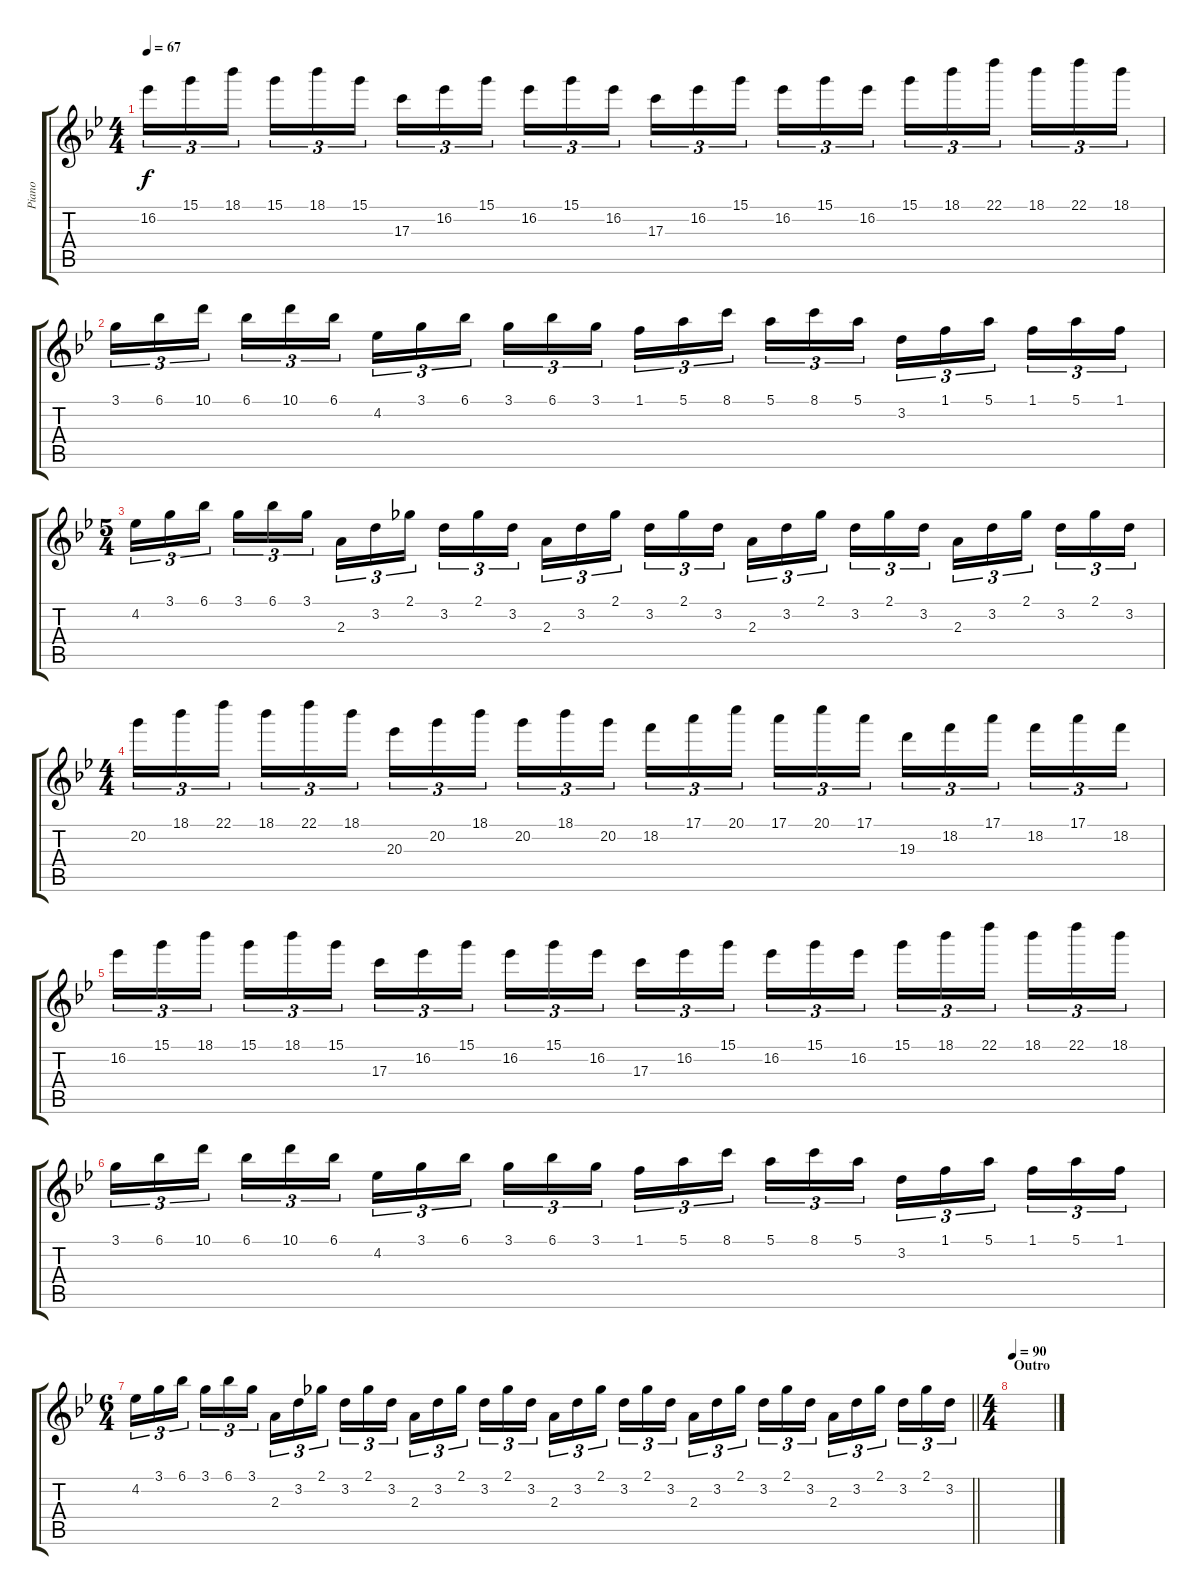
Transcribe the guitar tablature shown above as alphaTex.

\track ("Piano" "Piano") {instrument acousticgrandpiano}
\staff {score tabs}
\tuning (E5 B4 G4 D4 A3 E3) {hide}
\ts (4 4)
\tempo 67
\clef g2
\ks bb
16.2.16{tu (3 2) dy f} 15.1.16{tu (3 2)} 18.1.16{tu (3 2)} 15.1.16{tu (3 2)} 18.1.16{tu (3 2)} 15.1.16{tu (3 2)} 17.3.16{tu (3 2)} 16.2.16{tu (3 2)} 15.1.16{tu (3 2)} 16.2.16{tu (3 2)} 15.1.16{tu (3 2)} 16.2.16{tu (3 2)} 17.3.16{tu (3 2)} 16.2.16{tu (3 2)} 15.1.16{tu (3 2)} 16.2.16{tu (3 2)} 15.1.16{tu (3 2)} 16.2.16{tu (3 2)} 15.1.16{tu (3 2)} 18.1.16{tu (3 2)} 22.1.16{tu (3 2)} 18.1.16{tu (3 2)} 22.1.16{tu (3 2)} 18.1.16{tu (3 2)} |
3.1.16{tu (3 2)} 6.1.16{tu (3 2)} 10.1.16{tu (3 2)} 6.1.16{tu (3 2)} 10.1.16{tu (3 2)} 6.1.16{tu (3 2)} 4.2.16{tu (3 2)} 3.1.16{tu (3 2)} 6.1.16{tu (3 2)} 3.1.16{tu (3 2)} 6.1.16{tu (3 2)} 3.1.16{tu (3 2)} 1.1.16{tu (3 2)} 5.1.16{tu (3 2)} 8.1.16{tu (3 2)} 5.1.16{tu (3 2)} 8.1.16{tu (3 2)} 5.1.16{tu (3 2)} 3.2.16{tu (3 2)} 1.1.16{tu (3 2)} 5.1.16{tu (3 2)} 1.1.16{tu (3 2)} 5.1.16{tu (3 2)} 1.1.16{tu (3 2)} |
\ts (5 4)
4.2.16{tu (3 2)} 3.1.16{tu (3 2)} 6.1.16{tu (3 2)} 3.1.16{tu (3 2)} 6.1.16{tu (3 2)} 3.1.16{tu (3 2)} 2.3.16{tu (3 2)} 3.2.16{tu (3 2)} 2.1.16{tu (3 2)} 3.2.16{tu (3 2)} 2.1.16{tu (3 2)} 3.2.16{tu (3 2)} 2.3.16{tu (3 2)} 3.2.16{tu (3 2)} 2.1.16{tu (3 2)} 3.2.16{tu (3 2)} 2.1.16{tu (3 2)} 3.2.16{tu (3 2)} 2.3.16{tu (3 2)} 3.2.16{tu (3 2)} 2.1.16{tu (3 2)} 3.2.16{tu (3 2)} 2.1.16{tu (3 2)} 3.2.16{tu (3 2)} 2.3.16{tu (3 2)} 3.2.16{tu (3 2)} 2.1.16{tu (3 2)} 3.2.16{tu (3 2)} 2.1.16{tu (3 2)} 3.2.16{tu (3 2)} |
\ts (4 4)
20.2.16{tu (3 2)} 18.1.16{tu (3 2)} 22.1.16{tu (3 2)} 18.1.16{tu (3 2)} 22.1.16{tu (3 2)} 18.1.16{tu (3 2)} 20.3.16{tu (3 2)} 20.2.16{tu (3 2)} 18.1.16{tu (3 2)} 20.2.16{tu (3 2)} 18.1.16{tu (3 2)} 20.2.16{tu (3 2)} 18.2.16{tu (3 2)} 17.1.16{tu (3 2)} 20.1.16{tu (3 2)} 17.1.16{tu (3 2)} 20.1.16{tu (3 2)} 17.1.16{tu (3 2)} 19.3.16{tu (3 2)} 18.2.16{tu (3 2)} 17.1.16{tu (3 2)} 18.2.16{tu (3 2)} 17.1.16{tu (3 2)} 18.2.16{tu (3 2)} |
16.2.16{tu (3 2)} 15.1.16{tu (3 2)} 18.1.16{tu (3 2)} 15.1.16{tu (3 2)} 18.1.16{tu (3 2)} 15.1.16{tu (3 2)} 17.3.16{tu (3 2)} 16.2.16{tu (3 2)} 15.1.16{tu (3 2)} 16.2.16{tu (3 2)} 15.1.16{tu (3 2)} 16.2.16{tu (3 2)} 17.3.16{tu (3 2)} 16.2.16{tu (3 2)} 15.1.16{tu (3 2)} 16.2.16{tu (3 2)} 15.1.16{tu (3 2)} 16.2.16{tu (3 2)} 15.1.16{tu (3 2)} 18.1.16{tu (3 2)} 22.1.16{tu (3 2)} 18.1.16{tu (3 2)} 22.1.16{tu (3 2)} 18.1.16{tu (3 2)} |
3.1.16{tu (3 2)} 6.1.16{tu (3 2)} 10.1.16{tu (3 2)} 6.1.16{tu (3 2)} 10.1.16{tu (3 2)} 6.1.16{tu (3 2)} 4.2.16{tu (3 2)} 3.1.16{tu (3 2)} 6.1.16{tu (3 2)} 3.1.16{tu (3 2)} 6.1.16{tu (3 2)} 3.1.16{tu (3 2)} 1.1.16{tu (3 2)} 5.1.16{tu (3 2)} 8.1.16{tu (3 2)} 5.1.16{tu (3 2)} 8.1.16{tu (3 2)} 5.1.16{tu (3 2)} 3.2.16{tu (3 2)} 1.1.16{tu (3 2)} 5.1.16{tu (3 2)} 1.1.16{tu (3 2)} 5.1.16{tu (3 2)} 1.1.16{tu (3 2)} |
\ts (6 4)
\barLineRight lightlight
4.2.16{tu (3 2)} 3.1.16{tu (3 2)} 6.1.16{tu (3 2)} 3.1.16{tu (3 2)} 6.1.16{tu (3 2)} 3.1.16{tu (3 2)} 2.3.16{tu (3 2)} 3.2.16{tu (3 2)} 2.1.16{tu (3 2)} 3.2.16{tu (3 2)} 2.1.16{tu (3 2)} 3.2.16{tu (3 2)} 2.3.16{tu (3 2)} 3.2.16{tu (3 2)} 2.1.16{tu (3 2)} 3.2.16{tu (3 2)} 2.1.16{tu (3 2)} 3.2.16{tu (3 2)} 2.3.16{tu (3 2)} 3.2.16{tu (3 2)} 2.1.16{tu (3 2)} 3.2.16{tu (3 2)} 2.1.16{tu (3 2)} 3.2.16{tu (3 2)} 2.3.16{tu (3 2)} 3.2.16{tu (3 2)} 2.1.16{tu (3 2)} 3.2.16{tu (3 2)} 2.1.16{tu (3 2)} 3.2.16{tu (3 2)} 2.3.16{tu (3 2)} 3.2.16{tu (3 2)} 2.1.16{tu (3 2)} 3.2.16{tu (3 2)} 2.1.16{tu (3 2)} 3.2.16{tu (3 2)} |
\ts (4 4)
\section ("" "Outro")
\tempo 90
